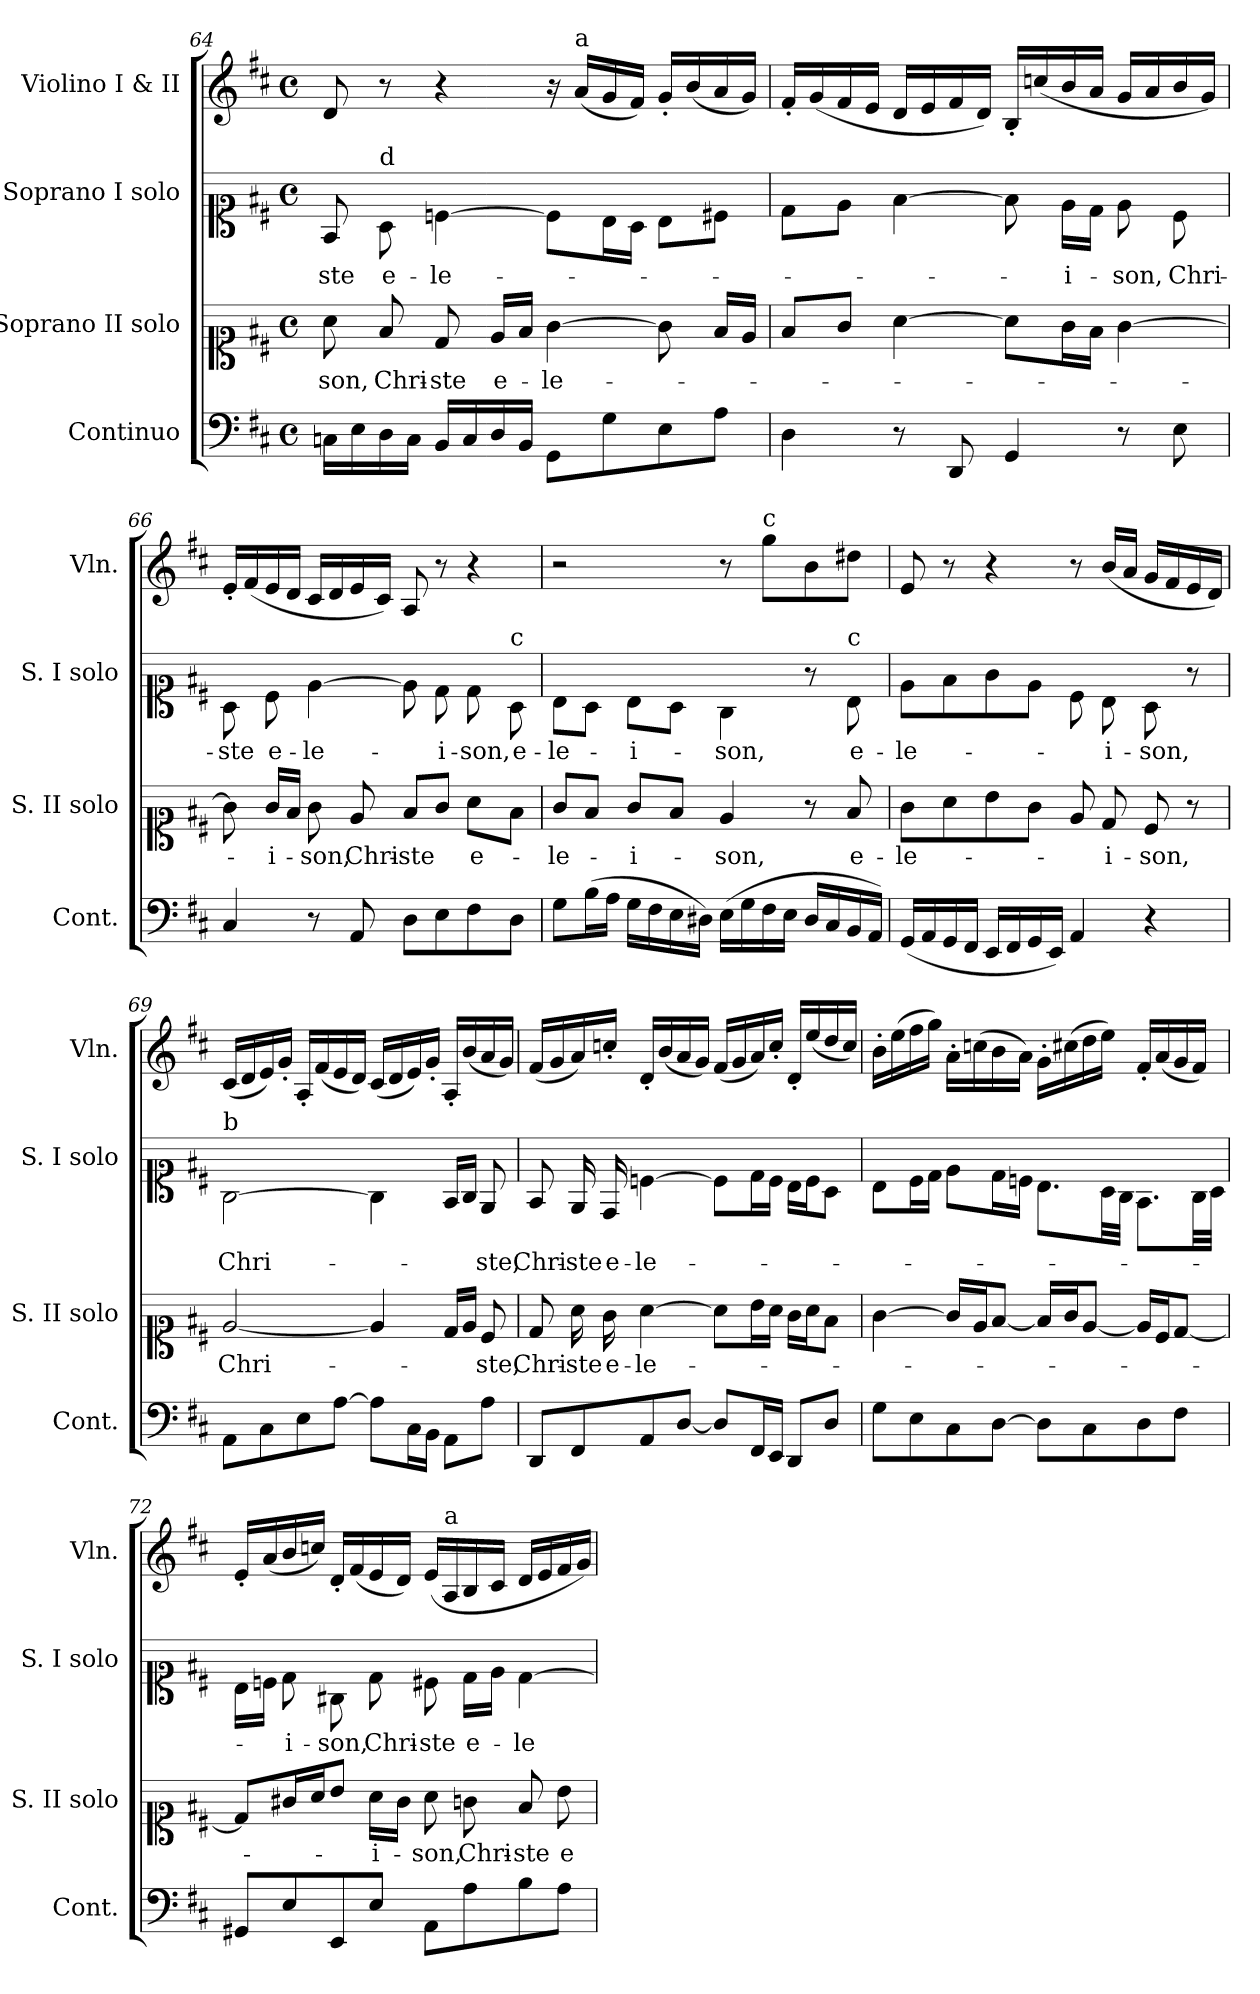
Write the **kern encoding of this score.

**kern	**kern	**text	**kern	**text	**kern
*part4	*part3	*part3	*part2	*part2	*part1
*staff4	*staff3	*staff3	*staff2	*staff2	*staff1
*I"Continuo	*I"Soprano II solo	*	*I"Soprano I solo	*	*I"Violino I &amp; II
*I'Cont.	*I'S. II solo	*	*I'S. I solo	*	*I'Vln.
*clefF4	*clefC1	*	*clefC1	*	*clefG2
*	*	*	*ITrd-7c-12	*	*
*k[f#c#]	*k[f#c#]	*	*k[f#c#]	*	*k[f#c#]
*M4/4	*M4/4	*	*M4/4	*	*M4/4
*met(c)	*met(c)	*	*met(c)	*	*met(c)
=64	=64	=64	=64	=64	=64
16Cn\LL	8a\	-son,	8f#/	-ste	8d/
16E\	.	.	.	.	.
!	!	!	!LO:TX:a:t=d	!	!
16D\	8f#/	Chri-	8a\	e-	8r
16C\JJ	.	.	.	.	.
16BB/LL	8d/	-ste	[4ccn\	-le-	4r
16C/	.	.	.	.	.
16D/	16e/LL	e-	.	.	.
16BB/JJ	16f#/JJ	.	.	.	.
8GG\L	[4g\	-le-	8cc\L]	.	16r
!	!	!	!	!	!LO:TX:a:t=a
.	.	.	.	.	(16a/LL
8G\	.	.	16b\L	.	16g/
.	.	.	16a\JJ	.	16f#/JJ)
8E\	8g\]	.	8b\L	.	16g'/LL
.	.	.	.	.	(16b/
8A\J	16f#/LL	.	8cc#X\J	.	16a/
.	16e/JJ	.	.	.	16g/JJ)
=65	=65	=65	=65	=65	=65
4D\	8f#/L	.	8dd\L	.	16f#'/LL
.	.	.	.	.	(16g/
.	8g/J	.	8ee\J	.	16f#/
.	.	.	.	.	16e/JJ
8r	[4a\	.	[4ff#\	.	16d/LL
.	.	.	.	.	16e/
8DD/	.	.	.	.	16f#/
.	.	.	.	.	16d/JJ)
4GG/	8a\L]	.	8ff#\]	.	16B'/LL
.	.	.	.	.	(16ccn/
.	16g\L	.	16ee\LL	-i-	16b/
.	16f#\JJ	.	16dd\JJ	.	16a/JJ
8r	[4g\	.	8ee\	-son,	16g/LL
.	.	.	.	.	16a/
8E\	.	.	8cc#\	Chri-	16b/
.	.	.	.	.	16g/JJ)
=66	=66	=66	=66	=66	=66
4C#/	8g\]	.	8a\	-ste	16e'/LL
.	.	.	.	.	(16f#/
.	16g/LL	-i-	8cc#\	e-	16e/
.	16f#/JJ	.	.	.	16d/JJ
8r	8g\	-son,	[4ee\	-le-	16c#/LL
.	.	.	.	.	16d/
8AA/	8e/	Chri-	.	.	16e/
.	.	.	.	.	16c#/JJ)
8D\L	8f#/L	-ste	8ee\]	.	8A/
8E\	8g/J	.	8dd\	-i-	8r
8F#\	8a\L	e-	8dd\	-son,	4r
!	!	!	!LO:TX:a:t=c	!	!
8D\J	8f#\J	.	8a\	e-	.
=67	=67	=67	=67	=67	=67
8G\L	8g/L	-le-	8b\L	-le-	2r
(16B\L	8f#/J	.	8a\J	.	.
16A\JJ	.	.	.	.	.
16G\LL	8g/L	-i-	8b\L	-i-	.
16F#\	.	.	.	.	.
16E\	8f#/J	.	8a\J	.	.
16D#X\JJ)	.	.	.	.	.
(16E\LL	4e/	-son,	4g\	-son,	8r
16G\	.	.	.	.	.
!	!	!	!	!	!LO:TX:a:t=c
16F#\	.	.	.	.	8gg\L
16E\JJ	.	.	.	.	.
16D#/LL	8r	.	8r	.	8b\
16C#/	.	.	.	.	.
!	!	!	!LO:TX:a:t=c	!	!
16BB/	8f#/	e-	8b\	e-	8dd#X\J
16AA/JJ)	.	.	.	.	.
=68	=68	=68	=68	=68	=68
(16GG/LL	8g\L	-le-	8ee\L	-le-	8e/
16AA/	.	.	.	.	.
16GG/	8a\	.	8ff#\	.	8r
16FF#/JJ	.	.	.	.	.
16EE/LL	8b\	.	8gg\	.	4r
16FF#/	.	.	.	.	.
16GG/	8g\J	.	8ee\J	.	.
16EE/JJ)	.	.	.	.	.
4AA/	8e/	.	8cc#\	.	8r
.	8d/	i-	8b\	-i-	(16b/LL
.	.	.	.	.	16a/JJ
4r	8c#/	-son,	8a\	-son,	16g/LL
.	.	.	.	.	16f#/
.	8r	.	8r	.	16e/
.	.	.	.	.	16d/JJ)
=69	=69	=69	=69	=69	=69
!	!	!	!LO:TX:a:t=b	!	!
8AA\L	[2e/	Chri-	[2g\	Chri-	(16c#/LL
.	.	.	.	.	16d/
8C#\	.	.	.	.	16e/)
.	.	.	.	.	16g'/JJ
8E\	.	.	.	.	16A'/LL
.	.	.	.	.	(16f#/
[8A\J	.	.	.	.	16e/
.	.	.	.	.	16d/JJ)
8A\L]	4e/]	.	4g\]	.	(16c#/LL
.	.	.	.	.	16d/
16C#\L	.	.	.	.	16e/)
16BB\JJ	.	.	.	.	16g'/JJ
8AA\L	16d/LL	.	16f#/LL	.	16A'/LL
.	16e/JJ	.	16g/JJ	.	(16b/
8A\J	8c#/	-ste,	8e/	-ste,	16a/
.	.	.	.	.	16g/JJ)
=70	=70	=70	=70	=70	=70
8DD/L	8d/	Chri-	8f#/	Chri-	(16f#/LL
.	.	.	.	.	16g/
8FF#/	16a\	-ste	16e/	-ste	16a/)
.	16g\	e-	16d/	e-	16ccn'/JJ
8AA/	[4a\	-le-	[4ccn\	-le-	16d'/LL
.	.	.	.	.	(16b/
[8D/J	.	.	.	.	16a/
.	.	.	.	.	16g/JJ)
8D/L]	8a\L]	.	8cc\L]	.	(16f#/LL
.	.	.	.	.	16g/
16FF#/L	16b\L	.	16dd\L	.	16a/)
16EE/JJ	16a\JJ	.	16cc\JJ	.	16cc'/JJ
8DD/L	16g\LL	.	16b\LL	.	16d'/LL
.	16a\J	.	16cc\J	.	(16ee/
8D/J	8f#\J	.	8a\J	.	16dd/
.	.	.	.	.	16cc/JJ)
=71	=71	=71	=71	=71	=71
8G\L	[4g\	.	8b\L	.	16b'\LL
.	.	.	.	.	(16ee\
8E\	.	.	16cc#\L	.	16ff#\
.	.	.	16dd\JJ	.	16gg\JJ)
8C#\	16g/LL]	.	8ee\L	.	16a'\LL
.	16e/J	.	.	.	(16ccn\
[8D\J	[8f#/J	.	16dd\L	.	16b\
.	.	.	16ccn\JJ	.	16a\JJ)
8D\L]	16f#/LL]	.	8.b\L	.	16g'\LL
.	16g/J	.	.	.	(16cc#X\
8C#\	[8e/J	.	.	.	16dd\
.	.	.	32a\LL	.	16ee\JJ)
.	.	.	32g\JJJ	.	.
8D\	16e/LL]	.	8.f#\L	.	16f#'/LL
.	16c#/J	.	.	.	(16a/
8F#\J	[8d/J	.	.	.	16g/
.	.	.	32g\LL	.	16f#/JJ)
.	.	.	32a\JJJ	.	.
=72	=72	=72	=72	=72	=72
8GG#X/L	8d/L]	.	16b\LL	.	16e'/LL
.	.	.	16ccn\JJ	.	(16a/
8E/	16g#X/L	.	8dd\	-i-	16b/
.	16a/J	.	.	.	16ccn/JJ)
8EE/	8b/J	.	8g#X\	-son,	16d'/LL
.	.	.	.	.	(16f#/
8E/J	16a\LL	-i-	8dd\	Chri-	16e/
.	16g#\JJ	.	.	.	16d/JJ)
8AA\L	8a\	-son,	8cc#X\	-ste	(16e/LL
!	!	!	!	!	!LO:TX:a:t=a
.	.	.	.	.	16A/
8A\	8gn\	Chri-	16dd\LL	e-	16B/
.	.	.	16ee\JJ	.	16c#/JJ
8B\	8f#/	-ste	[4dd\	-le-	16d/LL
.	.	.	.	.	16e/
8A\J	8b\	e-	.	.	16f#/
.	.	.	.	.	16g/JJ)
=	=	=	=	=	=
*-	*-	*-	*-	*-	*-
